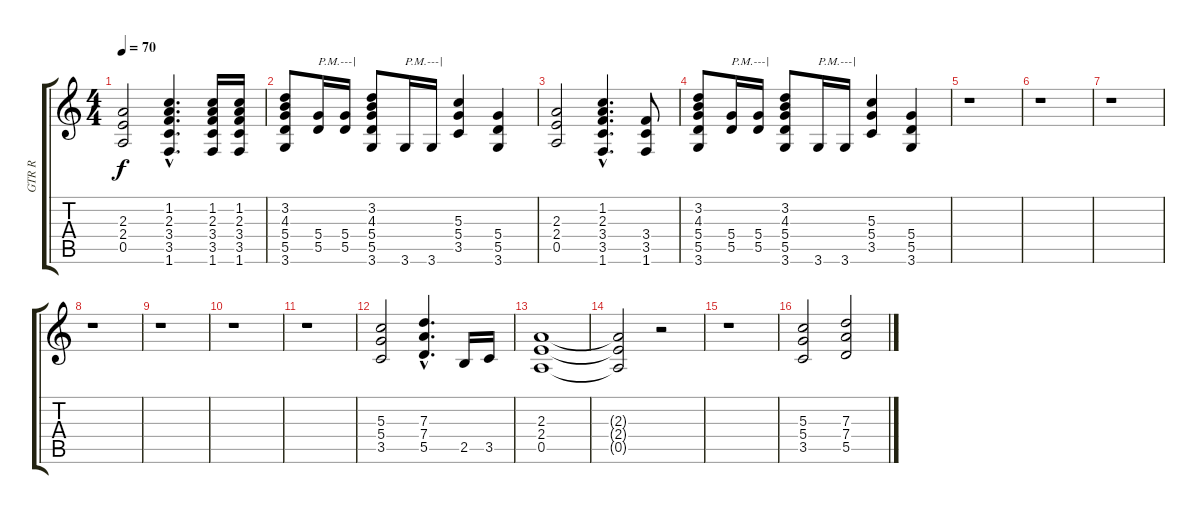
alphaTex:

\track ("GTR R" "GTR R") {instrument overdrivenguitar}
\staff {score tabs}
\tuning (E4 B3 G3 D3 A2 E2) {hide}
\ts (4 4)
\tempo 70
\clef g2
\ks c
(2.3 2.4 0.5).2{dy f} (1.2{hac} 2.3{hac} 3.4{hac} 3.5{hac} 1.6{hac}).4{d} (1.2 2.3 3.4 3.5 1.6).16 (1.2 2.3 3.4 3.5 1.6).16 |
(3.2 4.3 5.4 5.5 3.6).8 (5.4 5.5).16{txt "P.M.---|"} (5.4 5.5).16 (3.2 4.3 5.4 5.5 3.6).8 3.6.16{txt "P.M.---|"} 3.6.16 (5.3 5.4 3.5).4 (5.4 5.5 3.6).4 |
(2.3 2.4 0.5).2 (1.2{hac} 2.3{hac} 3.4{hac} 3.5{hac} 1.6{hac}).4{d} (3.4 3.5 1.6).8 |
(3.2 4.3 5.4 5.5 3.6).8 (5.4 5.5).16{txt "P.M.---|"} (5.4 5.5).16 (3.2 4.3 5.4 5.5 3.6).8 3.6.16{txt "P.M.---|"} 3.6.16 (5.3 5.4 3.5).4 (5.4 5.5 3.6).4 |
r.1 |
r.1 |
r.1 |
r.1 |
r.1 |
r.1 |
r.1 |
(5.3 5.4 3.5).2 (7.3{hac} 7.4{hac} 5.5{hac}).4{d} 2.5.16 3.5.16 |
(2.3 2.4 0.5).1 |
(2.3{t} 2.4{t} 0.5{t}).2 r.2 |
r.1 |
(5.3 5.4 3.5).2 (7.3 7.4 5.5).2
